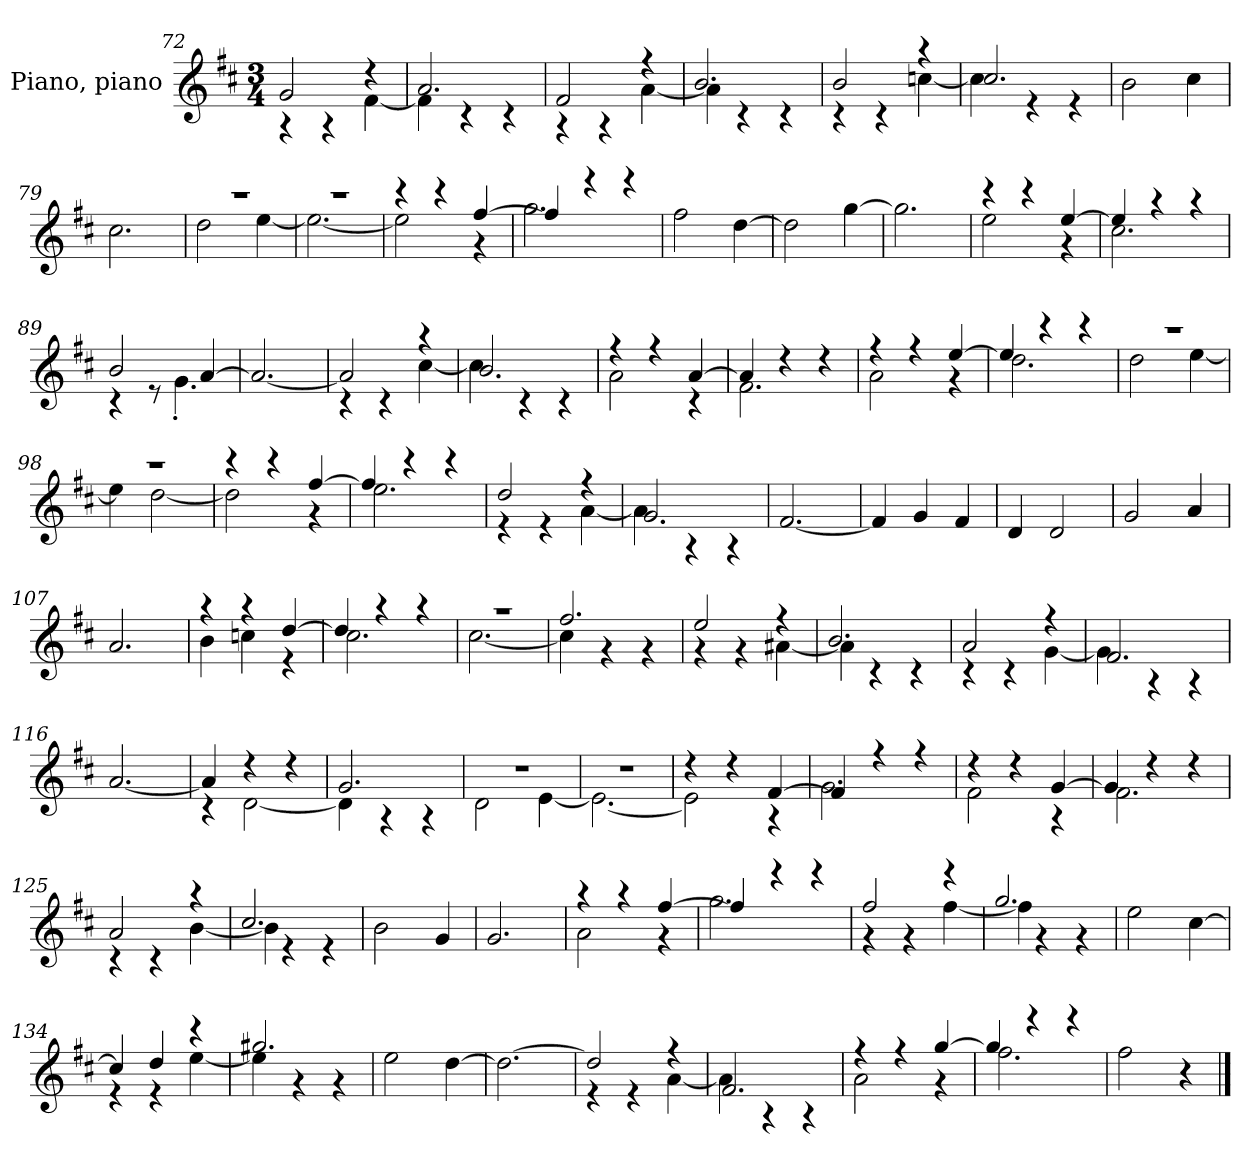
**kern
*part1
*staff1
*I"Piano, piano
*clefG2
*k[f#c#]
*M3/4
=72
*^
2g/	4r
.	4r
4r	[4f#\
=73	=73
2.a/	4f#\]
.	4r
.	4r
=74	=74
2f#/	4r
.	4r
4r	[4a\
=75	=75
2.b/	4a\]
.	4r
.	4r
=76	=76
2b/	4r
.	4r
4r	[4ccn\
=77	=77
2.cc#/	4cc\]
.	4r
.	4r
*v	*v
=78
2b\
4cc#\
=79
2.cc#\
=80
*^
2.r	2dd\
.	[4ee\
=81	=81
2.r	2.ee\_
!!LO:LB:g=z	!!
=82	=82
4r	2ee\]
4r	.
[4ff#/	4r
=83	=83
4ff#/]	2.gg\
4r	.
4r	.
*v	*v
=84
2ff#\
[4dd\
=85
2dd\]
[4gg\
=86
2.gg\]
=87
*^
4r	2ee\
4r	.
[4ee/	4r
=88	=88
4ee/]	2.cc#\
4r	.
4r	.
=89	=89
2b/	4r
.	8r
.	4.g'\
[4a/	.
*v	*v
=90
2.a/_
=91
*^
2a/]	4r
.	4r
4r	[4cc#\
=92	=92
2.b/	4cc#\]
.	4r
.	4r
!!LO:LB:g=z	!!
=93	=93
4r	2a\
4r	.
[4a/	4r
=94	=94
4a/]	2.f#\
4r	.
4r	.
=95	=95
4r	2a\
4r	.
[4ee/	4r
=96	=96
4ee/]	2.dd\
4r	.
4r	.
=97	=97
2.r	2dd\
.	[4ee\
=98	=98
2.r	4ee\]
.	[2dd\
=99	=99
4r	2dd\]
4r	.
[4ff#/	4r
=100	=100
4ff#/]	2.ee\
4r	.
4r	.
=101	=101
2dd/	4r
.	4r
4r	[4a\
=102	=102
2.g/	4a\]
.	4r
.	4r
*v	*v
=103
[2.f#/
!!LO:LB:g=z
=104
4f#/]
4g/
4f#/
=105
4d/
2d/
=106
2g/
4a/
=107
2.a/
=108
*^
4r	4b\
4r	4ccn\
[4dd/	4r
=109	=109
4dd/]	2.cc#\
4r	.
4r	.
=110	=110
2.r	[2.cc#\
=111	=111
2.ff#/	4cc#\]
.	4r
.	4r
=112	=112
2ee/	4r
.	4r
4r	[4a#X\
=113	=113
2.b/	4a#\]
.	4r
.	4r
=114	=114
2a/	4r
.	4r
4r	[4g\
!!LO:LB:g=z	!!
=115	=115
2.f#/	4g\]
.	4r
.	4r
*v	*v
=116
[2.a/
=117
*^
4a/]	4r
4r	[2d\
4r	.
=118	=118
2.g/	4d\]
.	4r
.	4r
=119	=119
2.r	2d\
.	[4e\
=120	=120
2.r	2.e\_
=121	=121
4r	2e\]
4r	.
[4f#/	4r
=122	=122
4f#/]	2.g\
4r	.
4r	.
=123	=123
4r	2f#\
4r	.
[4g/	4r
=124	=124
4g/]	2.f#\
4r	.
4r	.
=125	=125
2a/	4r
.	4r
4r	[4b\
!!LO:PB:g=z	!!
=126	=126
2.cc#/	4b\]
.	4r
.	4r
*v	*v
=127
2b\
4g/
=128
2.g/
=129
*^
4r	2a\
4r	.
[4ff#/	4r
=130	=130
4ff#/]	2.gg\
4r	.
4r	.
=131	=131
2ff#/	4r
.	4r
4r	[4ff#\
=132	=132
2.gg/	4ff#\]
.	4r
.	4r
*v	*v
=133
2ee\
[4cc#\
=134
*^
4cc#/]	4r
4dd/	4r
4r	[4ee\
=135	=135
2.gg#X/	4ee\]
.	4r
.	4r
*v	*v
=136
2ee\
[4dd\
=137
2.dd\_
!!LO:LB:g=z
=138
*^
2dd/]	4r
.	4r
4r	[4a\
=139	=139
2.f#/	4a\]
.	4r
.	4r
=140	=140
4r	2a\
4r	.
[4gg/	4r
=141	=141
4gg/]	2.ff#\
4r	.
4r	.
*v	*v
=142
2ff#\
4r
==
*-
